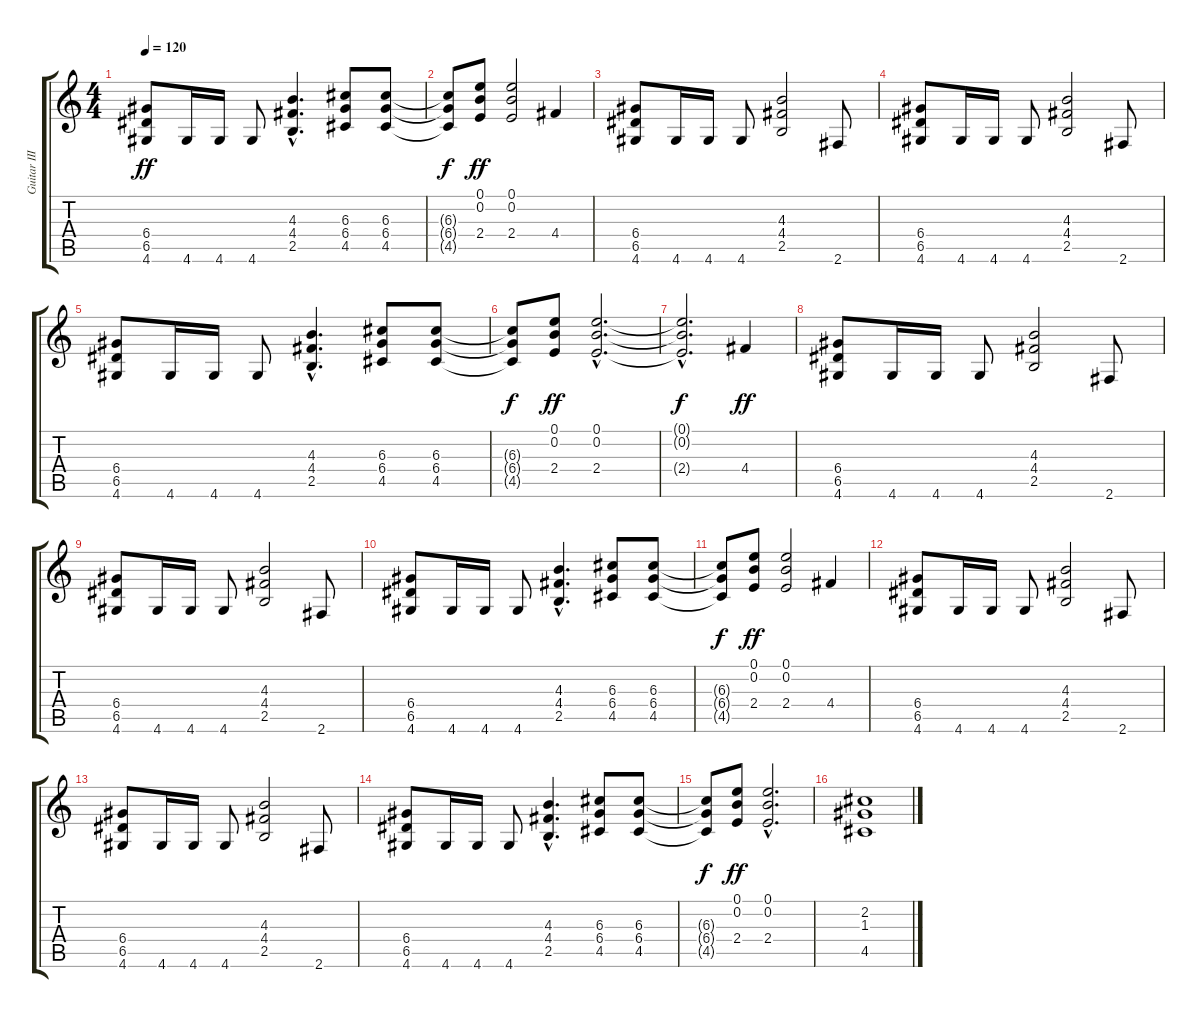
\track ("Guitar III" "Guitar III") {instrument distortionguitar}
\staff {score tabs}
\tuning (E4 B3 G3 D3 A2 E2) {hide}
\ts (4 4)
\tempo 120
\clef g2
\ks c
(6.4 6.5 4.6).8{dy ff} 4.6.16 4.6.16 4.6.8 (4.3{hac} 4.4{hac} 2.5{hac}).4{d} (6.3 6.4 4.5).8 (6.3 6.4 4.5).8 |
(6.3{t} 6.4{t} 4.5{t}).8{dy f} (0.1 0.2 2.4).8{dy ff} (0.1 0.2 2.4).2 4.4.4 |
(6.4 6.5 4.6).8 4.6.16 4.6.16 4.6.8 (4.3 4.4 2.5).2 2.6.8 |
(6.4 6.5 4.6).8 4.6.16 4.6.16 4.6.8 (4.3 4.4 2.5).2 2.6.8 |
(6.4 6.5 4.6).8 4.6.16 4.6.16 4.6.8 (4.3{hac} 4.4{hac} 2.5{hac}).4{d} (6.3 6.4 4.5).8 (6.3 6.4 4.5).8 |
(6.3{t} 6.4{t} 4.5{t}).8{dy f} (0.1 0.2 2.4).8{dy ff} (0.1{hac} 0.2{hac} 2.4{hac}).2{d} |
(0.1{hac t} 0.2{hac t} 2.4{hac t}).2{d dy f} 4.4.4{dy ff} |
(6.4 6.5 4.6).8 4.6.16 4.6.16 4.6.8 (4.3 4.4 2.5).2 2.6.8 |
(6.4 6.5 4.6).8 4.6.16 4.6.16 4.6.8 (4.3 4.4 2.5).2 2.6.8 |
(6.4 6.5 4.6).8 4.6.16 4.6.16 4.6.8 (4.3{hac} 4.4{hac} 2.5{hac}).4{d} (6.3 6.4 4.5).8 (6.3 6.4 4.5).8 |
(6.3{t} 6.4{t} 4.5{t}).8{dy f} (0.1 0.2 2.4).8{dy ff} (0.1 0.2 2.4).2 4.4.4 |
(6.4 6.5 4.6).8 4.6.16 4.6.16 4.6.8 (4.3 4.4 2.5).2 2.6.8 |
(6.4 6.5 4.6).8 4.6.16 4.6.16 4.6.8 (4.3 4.4 2.5).2 2.6.8 |
(6.4 6.5 4.6).8 4.6.16 4.6.16 4.6.8 (4.3{hac} 4.4{hac} 2.5{hac}).4{d} (6.3 6.4 4.5).8 (6.3 6.4 4.5).8 |
(6.3{t} 6.4{t} 4.5{t}).8{dy f} (0.1 0.2 2.4).8{dy ff} (0.1{hac} 0.2{hac} 2.4{hac}).2{d} |
(2.2 1.3 4.5).1
